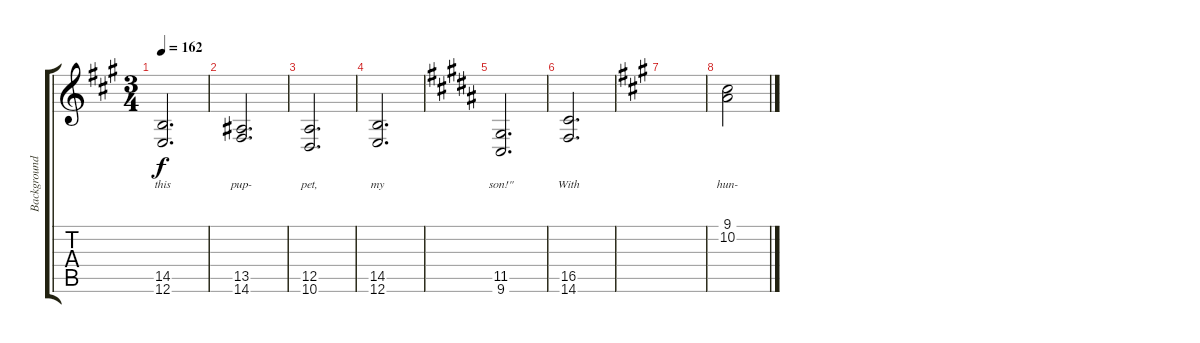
\track ("Background Choir Effect" "Background") {instrument choiraahs}
\staff {score tabs}
\tuning (E4 B3 G3 D3 A2 E2) {hide}
\ts (3 4)
\tempo 162
\clef g2
\ks a
(14.5 12.6).2{d lyrics (0 "this") lyrics (1 "") lyrics (2 "") lyrics (3 "") lyrics (4 "") dy f} |
(13.5 14.6).2{d lyrics (0 "pup-") lyrics (1 "") lyrics (2 "") lyrics (3 "") lyrics (4 "")} |
(12.5 10.6).2{d lyrics (0 "pet,") lyrics (1 "") lyrics (2 "") lyrics (3 "") lyrics (4 "")} |
(14.5 12.6).2{d lyrics (0 "my") lyrics (1 "") lyrics (2 "") lyrics (3 "") lyrics (4 "")} |
\ks b
(11.5 9.6).2{d lyrics (0 "son!\"") lyrics (1 "") lyrics (2 "") lyrics (3 "") lyrics (4 "")} |
(16.5 14.6).2{d lyrics (0 "With") lyrics (1 "") lyrics (2 "") lyrics (3 "") lyrics (4 "")} |
\ks a
|
(9.1 10.2).2{lyrics (0 "hun-") lyrics (1 "") lyrics (2 "") lyrics (3 "") lyrics (4 "")}
